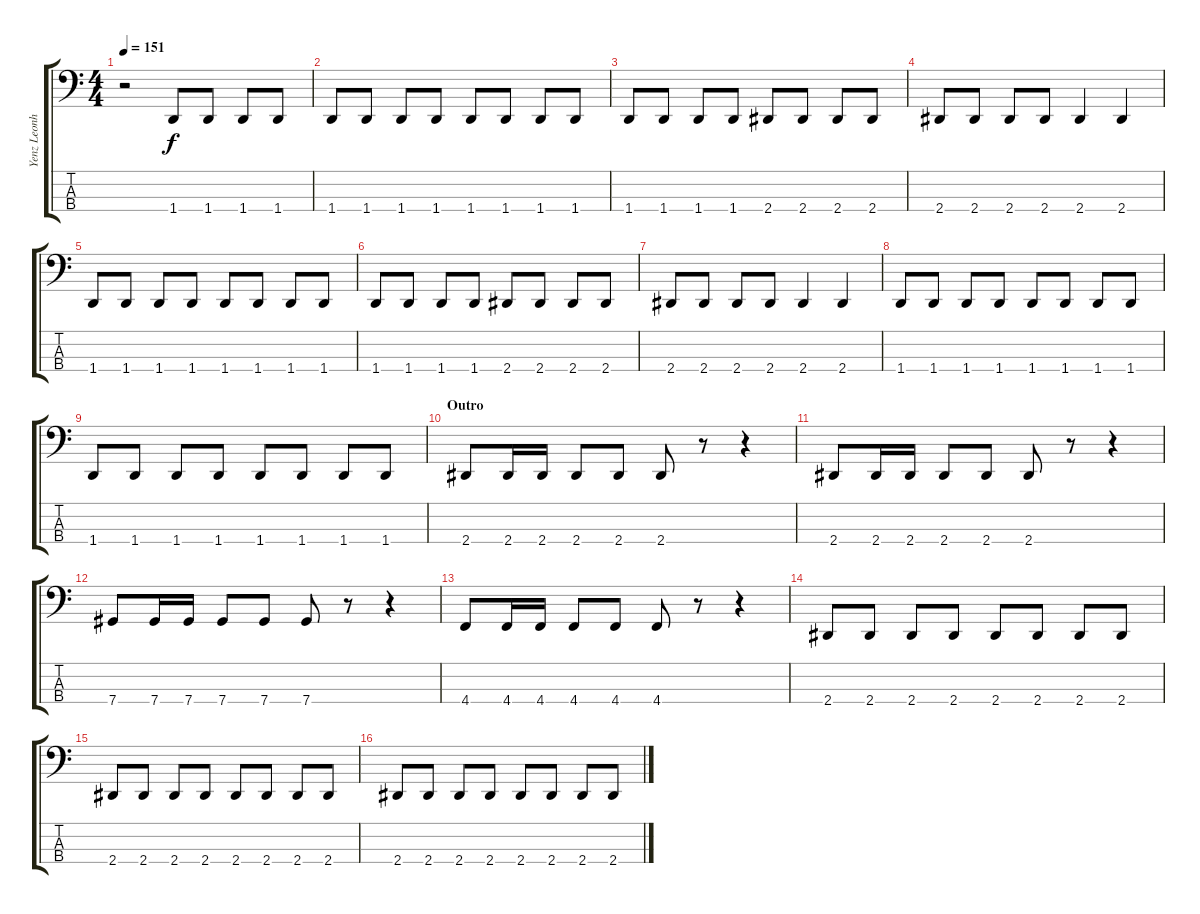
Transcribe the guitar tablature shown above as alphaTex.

\track ("Yenz Leonhardt" "Yenz Leonh") {instrument electricbasspick}
\staff {score tabs}
\tuning (E2 B1 Gb1 Db1) {hide}
\ts (4 4)
\tempo 151
\clef f4
\ks c
r.2{dy f} 1.4.8 1.4.8 1.4.8 1.4.8 |
1.4.8 1.4.8 1.4.8 1.4.8 1.4.8 1.4.8 1.4.8 1.4.8 |
1.4.8 1.4.8 1.4.8 1.4.8 2.4.8 2.4.8 2.4.8 2.4.8 |
2.4.8 2.4.8 2.4.8 2.4.8 2.4.4 2.4.4 |
1.4.8 1.4.8 1.4.8 1.4.8 1.4.8 1.4.8 1.4.8 1.4.8 |
1.4.8 1.4.8 1.4.8 1.4.8 2.4.8 2.4.8 2.4.8 2.4.8 |
2.4.8 2.4.8 2.4.8 2.4.8 2.4.4 2.4.4 |
1.4.8 1.4.8 1.4.8 1.4.8 1.4.8 1.4.8 1.4.8 1.4.8 |
1.4.8 1.4.8 1.4.8 1.4.8 1.4.8 1.4.8 1.4.8 1.4.8 |
\section ("" "Outro")
2.4.8 2.4.16 2.4.16 2.4.8 2.4.8 2.4.8 r.8 r.4 |
2.4.8 2.4.16 2.4.16 2.4.8 2.4.8 2.4.8 r.8 r.4 |
7.4.8 7.4.16 7.4.16 7.4.8 7.4.8 7.4.8 r.8 r.4 |
4.4.8 4.4.16 4.4.16 4.4.8 4.4.8 4.4.8 r.8 r.4 |
2.4.8 2.4.8 2.4.8 2.4.8 2.4.8 2.4.8 2.4.8 2.4.8 |
2.4.8 2.4.8 2.4.8 2.4.8 2.4.8 2.4.8 2.4.8 2.4.8 |
2.4.8 2.4.8 2.4.8 2.4.8 2.4.8 2.4.8 2.4.8 2.4.8
